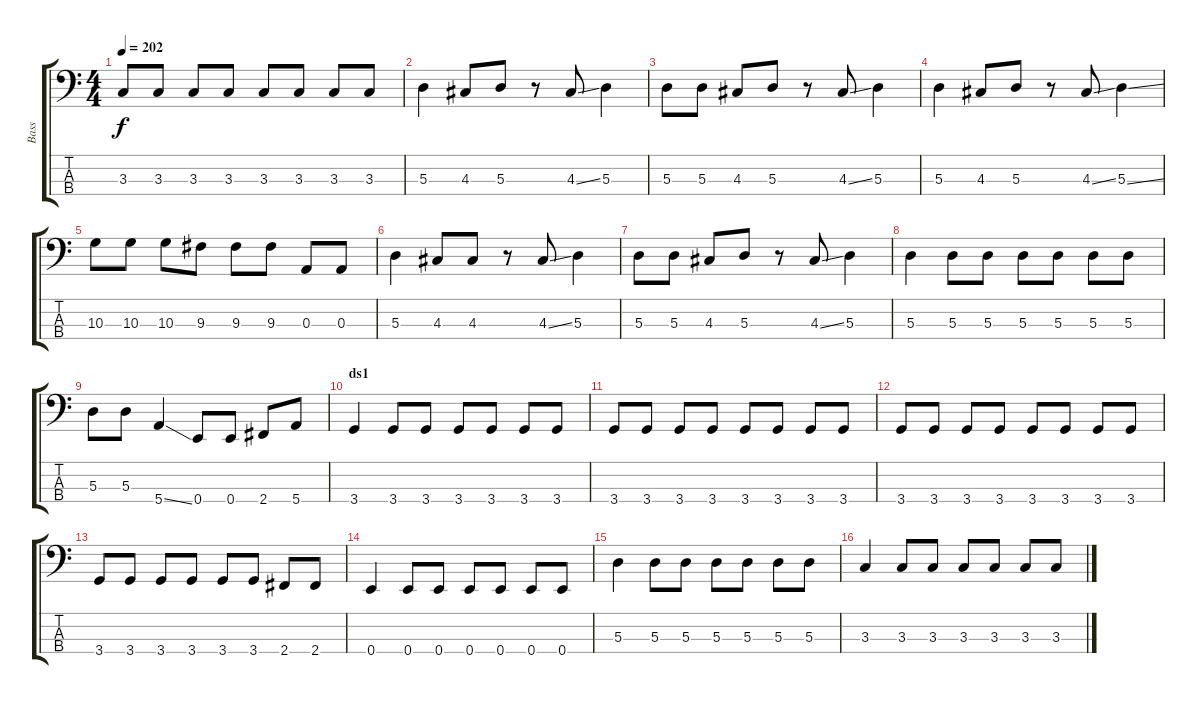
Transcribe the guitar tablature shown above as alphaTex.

\track ("Bass" "Bass") {instrument electricbasspick}
\staff {score tabs}
\tuning (G2 D2 A1 E1) {hide}
\ts (4 4)
\tempo 202
\clef f4
\ks c
3.3.8{dy f} 3.3.8 3.3.8 3.3.8 3.3.8 3.3.8 3.3.8 3.3.8 |
5.3.4 4.3.8 5.3.8 r.8 4.3{ss}.8 5.3.4 |
5.3.8 5.3.8 4.3.8 5.3.8 r.8 4.3{ss}.8 5.3.4 |
5.3.4 4.3.8 5.3.8 r.8 4.3{ss}.8 5.3{ss}.4 |
10.3.8 10.3.8 10.3.8 9.3.8 9.3.8 9.3.8 0.3.8 0.3.8 |
5.3.4 4.3.8 4.3.8 r.8 4.3{ss}.8 5.3.4 |
5.3.8 5.3.8 4.3.8 5.3.8 r.8 4.3{ss}.8 5.3.4 |
5.3.4 5.3.8 5.3.8 5.3.8 5.3.8 5.3.8 5.3.8 |
5.3.8 5.3.8 5.4{ss}.4 0.4.8 0.4.8 2.4.8 5.4.8 |
\section ("" "ds1")
3.4.4 3.4.8 3.4.8 3.4.8 3.4.8 3.4.8 3.4.8 |
3.4.8 3.4.8 3.4.8 3.4.8 3.4.8 3.4.8 3.4.8 3.4.8 |
3.4.8 3.4.8 3.4.8 3.4.8 3.4.8 3.4.8 3.4.8 3.4.8 |
3.4.8 3.4.8 3.4.8 3.4.8 3.4.8 3.4.8 2.4.8 2.4.8 |
0.4.4 0.4.8 0.4.8 0.4.8 0.4.8 0.4.8 0.4.8 |
5.3.4 5.3.8 5.3.8 5.3.8 5.3.8 5.3.8 5.3.8 |
3.3.4 3.3.8 3.3.8 3.3.8 3.3.8 3.3.8 3.3.8
